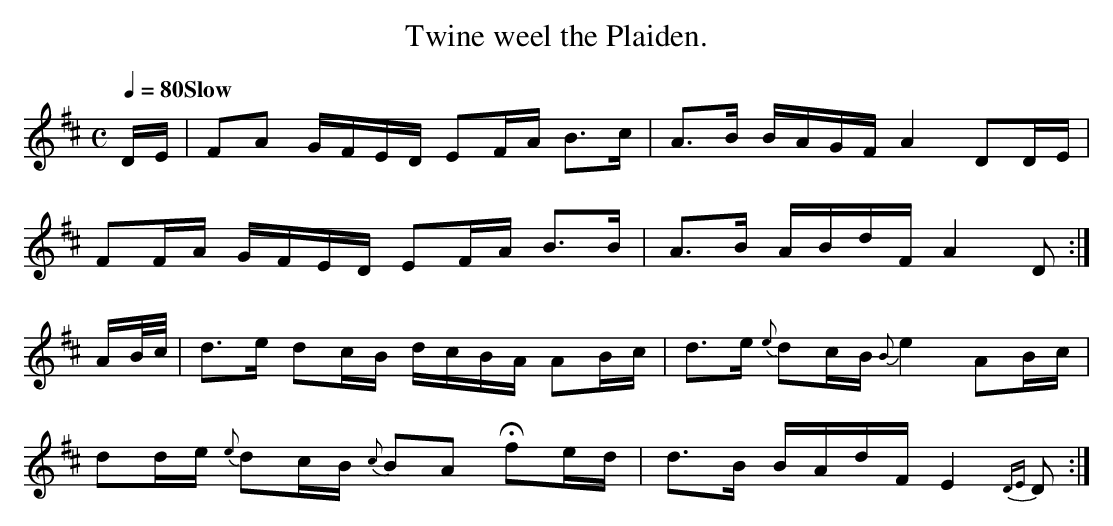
X:1
T:Twine weel the Plaiden.
M:C
L:1/16
Q:1/4=80 "Slow"
K:D
DE   |F2A2    GFED    E2FA  B3c|A3B    BAGF    A4     D2DE|
      F2FA    GFED    E2FA  B3B|A3B    ABdF    A4     D2 :|
AB/c/|d3e    d2cB    dcBA  A2Bc|d3e {e}d2cB {B}e4     A2Bc|
      d2de {e}d2cB {c}B2A2 Hf2ed|d3B    BAdF    E4 {DE}D2 :|
